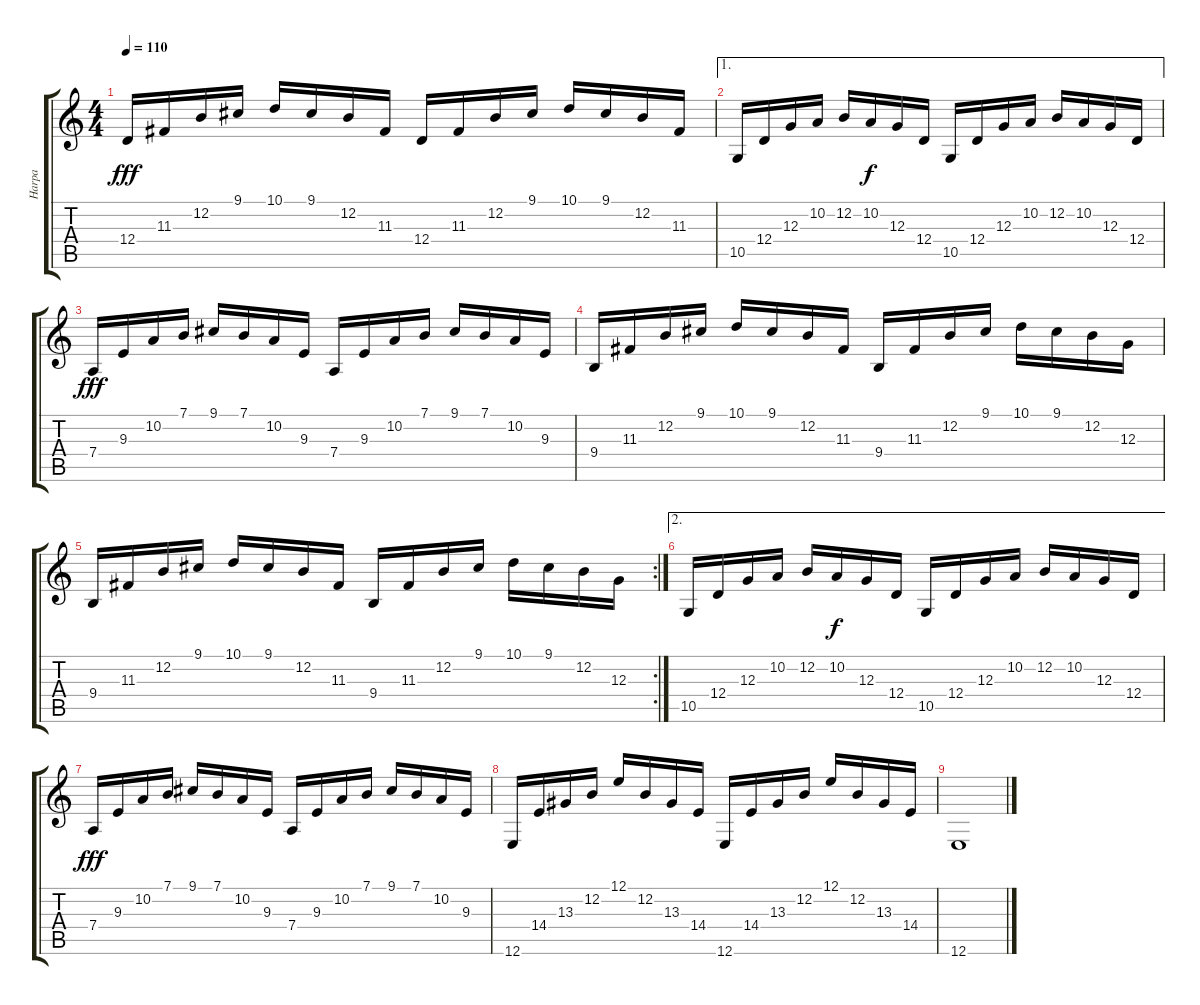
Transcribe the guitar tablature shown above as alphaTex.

\track ("Harpa" "Harpa") {instrument fx8scifi}
\staff {score tabs}
\tuning (E4 B3 G3 D3 A2 E2) {hide}
\ts (4 4)
\tempo 110
\clef g2
\ks c
12.4.16{dy fff} 11.3.16 12.2.16 9.1.16 10.1.16 9.1.16 12.2.16 11.3.16 12.4.16 11.3.16 12.2.16 9.1.16 10.1.16 9.1.16 12.2.16 11.3.16 |
\ae 1
10.5.16 12.4.16 12.3.16 10.2.16 12.2.16 10.2.16{dy f} 12.3.16 12.4.16 10.5.16 12.4.16 12.3.16 10.2.16 12.2.16 10.2.16 12.3.16 12.4.16 |
7.4.16{dy fff} 9.3.16 10.2.16 7.1.16 9.1.16 7.1.16 10.2.16 9.3.16 7.4.16 9.3.16 10.2.16 7.1.16 9.1.16 7.1.16 10.2.16 9.3.16 |
9.4.16 11.3.16 12.2.16 9.1.16 10.1.16 9.1.16 12.2.16 11.3.16 9.4.16 11.3.16 12.2.16 9.1.16 10.1.16 9.1.16 12.2.16 12.3.16 |
\rc 2
9.4.16 11.3.16 12.2.16 9.1.16 10.1.16 9.1.16 12.2.16 11.3.16 9.4.16 11.3.16 12.2.16 9.1.16 10.1.16 9.1.16 12.2.16 12.3.16 |
\ae 2
10.5.16 12.4.16 12.3.16 10.2.16 12.2.16 10.2.16{dy f} 12.3.16 12.4.16 10.5.16 12.4.16 12.3.16 10.2.16 12.2.16 10.2.16 12.3.16 12.4.16 |
7.4.16{dy fff} 9.3.16 10.2.16 7.1.16 9.1.16 7.1.16 10.2.16 9.3.16 7.4.16 9.3.16 10.2.16 7.1.16 9.1.16 7.1.16 10.2.16 9.3.16 |
12.6.16 14.4.16 13.3.16 12.2.16 12.1.16 12.2.16 13.3.16 14.4.16 12.6.16 14.4.16 13.3.16 12.2.16 12.1.16 12.2.16 13.3.16 14.4.16 |
12.6.1
